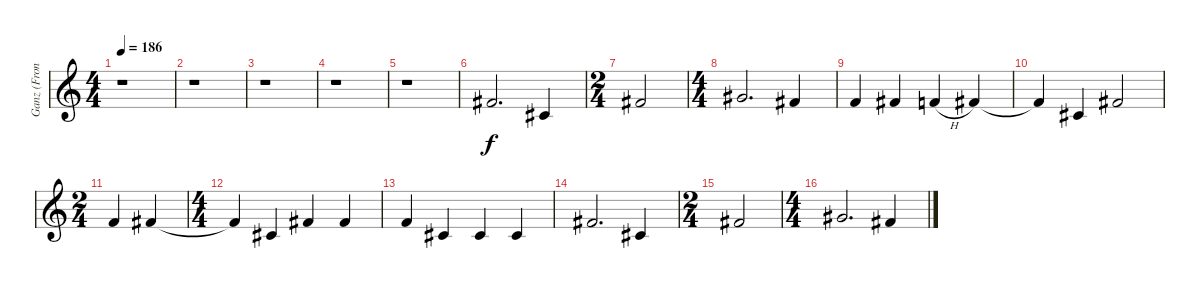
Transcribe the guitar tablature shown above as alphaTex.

\track ("Ganz (Front Vocal)" "Ganz (Fron") {instrument violin}
\staff {score}
\tuning (Eb4 Bb3 Gb3 Db3 Ab2 Db2) {hide}
\ts (4 4)
\tempo 186
\clef g2
\ks c
r.1{dy f} |
r.1 |
r.1 |
r.1 |
r.1 |
3.1.2{d} 3.2.4 |
\ts (2 4)
3.1.2 |
\ts (4 4)
5.1.2{d} 3.1.4 |
2.1.4 3.1.4 2.1{h}.4 3.1.4 |
3.1{t}.4 3.2.4 3.1.2 |
\ts (2 4)
2.1.4 3.1.4 |
\ts (4 4)
3.1{t}.4 3.2.4 3.1.4 3.1.4 |
2.1.4 3.2.4 3.2.4 3.2.4 |
3.1.2{d} 3.2.4 |
\ts (2 4)
3.1.2 |
\ts (4 4)
5.1.2{d} 3.1.4
